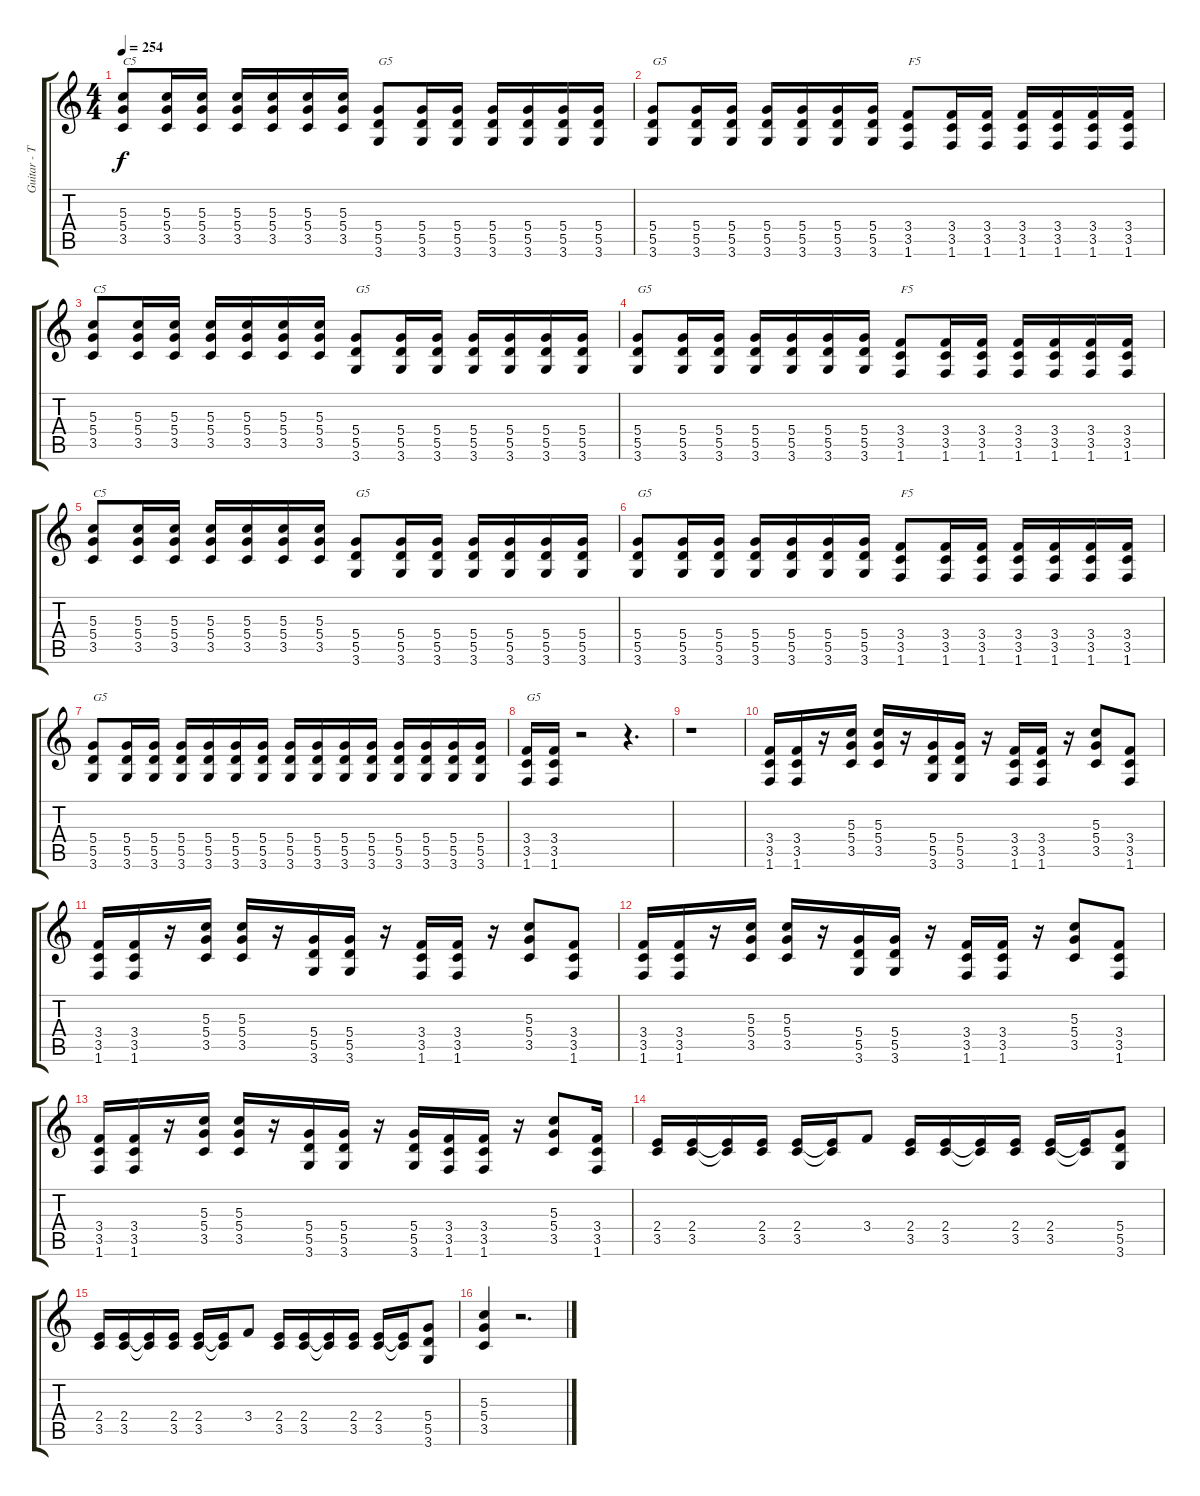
\track ("Guitar - Tom Mattew Delonge" "Guitar - T") {instrument distortionguitar}
\staff {score tabs}
\tuning (E4 B3 G3 D3 A2 E2) {hide}
\ts (4 4)
\tempo 254
\clef g2
\ks c
(5.3 5.4 3.5).8{txt "C5" dy f} (5.3 5.4 3.5).16 (5.3 5.4 3.5).16 (5.3 5.4 3.5).16 (5.3 5.4 3.5).16 (5.3 5.4 3.5).16 (5.3 5.4 3.5).16 (5.4 5.5 3.6).8{txt "G5"} (5.4 5.5 3.6).16 (5.4 5.5 3.6).16 (5.4 5.5 3.6).16 (5.4 5.5 3.6).16 (5.4 5.5 3.6).16 (5.4 5.5 3.6).16 |
(5.4 5.5 3.6).8{txt "G5"} (5.4 5.5 3.6).16 (5.4 5.5 3.6).16 (5.4 5.5 3.6).16 (5.4 5.5 3.6).16 (5.4 5.5 3.6).16 (5.4 5.5 3.6).16 (3.4 3.5 1.6).8{txt "F5"} (3.4 3.5 1.6).16 (3.4 3.5 1.6).16 (3.4 3.5 1.6).16 (3.4 3.5 1.6).16 (3.4 3.5 1.6).16 (3.4 3.5 1.6).16 |
(5.3 5.4 3.5).8{txt "C5"} (5.3 5.4 3.5).16 (5.3 5.4 3.5).16 (5.3 5.4 3.5).16 (5.3 5.4 3.5).16 (5.3 5.4 3.5).16 (5.3 5.4 3.5).16 (5.4 5.5 3.6).8{txt "G5"} (5.4 5.5 3.6).16 (5.4 5.5 3.6).16 (5.4 5.5 3.6).16 (5.4 5.5 3.6).16 (5.4 5.5 3.6).16 (5.4 5.5 3.6).16 |
(5.4 5.5 3.6).8{txt "G5"} (5.4 5.5 3.6).16 (5.4 5.5 3.6).16 (5.4 5.5 3.6).16 (5.4 5.5 3.6).16 (5.4 5.5 3.6).16 (5.4 5.5 3.6).16 (3.4 3.5 1.6).8{txt "F5"} (3.4 3.5 1.6).16 (3.4 3.5 1.6).16 (3.4 3.5 1.6).16 (3.4 3.5 1.6).16 (3.4 3.5 1.6).16 (3.4 3.5 1.6).16 |
(5.3 5.4 3.5).8{txt "C5"} (5.3 5.4 3.5).16 (5.3 5.4 3.5).16 (5.3 5.4 3.5).16 (5.3 5.4 3.5).16 (5.3 5.4 3.5).16 (5.3 5.4 3.5).16 (5.4 5.5 3.6).8{txt "G5"} (5.4 5.5 3.6).16 (5.4 5.5 3.6).16 (5.4 5.5 3.6).16 (5.4 5.5 3.6).16 (5.4 5.5 3.6).16 (5.4 5.5 3.6).16 |
(5.4 5.5 3.6).8{txt "G5"} (5.4 5.5 3.6).16 (5.4 5.5 3.6).16 (5.4 5.5 3.6).16 (5.4 5.5 3.6).16 (5.4 5.5 3.6).16 (5.4 5.5 3.6).16 (3.4 3.5 1.6).8{txt "F5"} (3.4 3.5 1.6).16 (3.4 3.5 1.6).16 (3.4 3.5 1.6).16 (3.4 3.5 1.6).16 (3.4 3.5 1.6).16 (3.4 3.5 1.6).16 |
(5.4 5.5 3.6).8{txt "G5"} (5.4 5.5 3.6).16 (5.4 5.5 3.6).16 (5.4 5.5 3.6).16 (5.4 5.5 3.6).16 (5.4 5.5 3.6).16 (5.4 5.5 3.6).16 (5.4 5.5 3.6).16 (5.4 5.5 3.6).16 (5.4 5.5 3.6).16 (5.4 5.5 3.6).16 (5.4 5.5 3.6).16 (5.4 5.5 3.6).16 (5.4 5.5 3.6).16 (5.4 5.5 3.6).16 |
(3.4 3.5 1.6).16{txt "G5"} (3.4 3.5 1.6).16 r.2 r.4{d} |
r.1 |
(3.4 3.5 1.6).16 (3.4 3.5 1.6).16 r.16 (5.3 5.4 3.5).16 (5.3 5.4 3.5).16 r.16 (5.4 5.5 3.6).16 (5.4 5.5 3.6).16 r.16 (3.4 3.5 1.6).16 (3.4 3.5 1.6).16 r.16 (5.3 5.4 3.5).8 (3.4 3.5 1.6).8 |
(3.4 3.5 1.6).16 (3.4 3.5 1.6).16 r.16 (5.3 5.4 3.5).16 (5.3 5.4 3.5).16 r.16 (5.4 5.5 3.6).16 (5.4 5.5 3.6).16 r.16 (3.4 3.5 1.6).16 (3.4 3.5 1.6).16 r.16 (5.3 5.4 3.5).8 (3.4 3.5 1.6).8 |
(3.4 3.5 1.6).16 (3.4 3.5 1.6).16 r.16 (5.3 5.4 3.5).16 (5.3 5.4 3.5).16 r.16 (5.4 5.5 3.6).16 (5.4 5.5 3.6).16 r.16 (3.4 3.5 1.6).16 (3.4 3.5 1.6).16 r.16 (5.3 5.4 3.5).8 (3.4 3.5 1.6).8 |
(3.4 3.5 1.6).16 (3.4 3.5 1.6).16 r.16 (5.3 5.4 3.5).16 (5.3 5.4 3.5).16 r.16 (5.4 5.5 3.6).16 (5.4 5.5 3.6).16 r.16 (5.4 5.5 3.6).16 (3.4 3.5 1.6).16 (3.4 3.5 1.6).16 r.16 (5.3 5.4 3.5).8 (3.4 3.5 1.6).16 |
(2.4 3.5).16 (2.4 3.5).16 (2.4{t} 3.5{t}).16 (2.4 3.5).16 (2.4 3.5).16 (2.4{t} 3.5{t}).16 3.4.8 (2.4 3.5).16 (2.4 3.5).16 (2.4{t} 3.5{t}).16 (2.4 3.5).16 (2.4 3.5).16 (2.4{t} 3.5{t}).16 (5.4 5.5 3.6).8 |
(2.4 3.5).16 (2.4 3.5).16 (2.4{t} 3.5{t}).16 (2.4 3.5).16 (2.4 3.5).16 (2.4{t} 3.5{t}).16 3.4.8 (2.4 3.5).16 (2.4 3.5).16 (2.4{t} 3.5{t}).16 (2.4 3.5).16 (2.4 3.5).16 (2.4{t} 3.5{t}).16 (5.4 5.5 3.6).8 |
(5.3 5.4 3.5).4 r.2{d}
